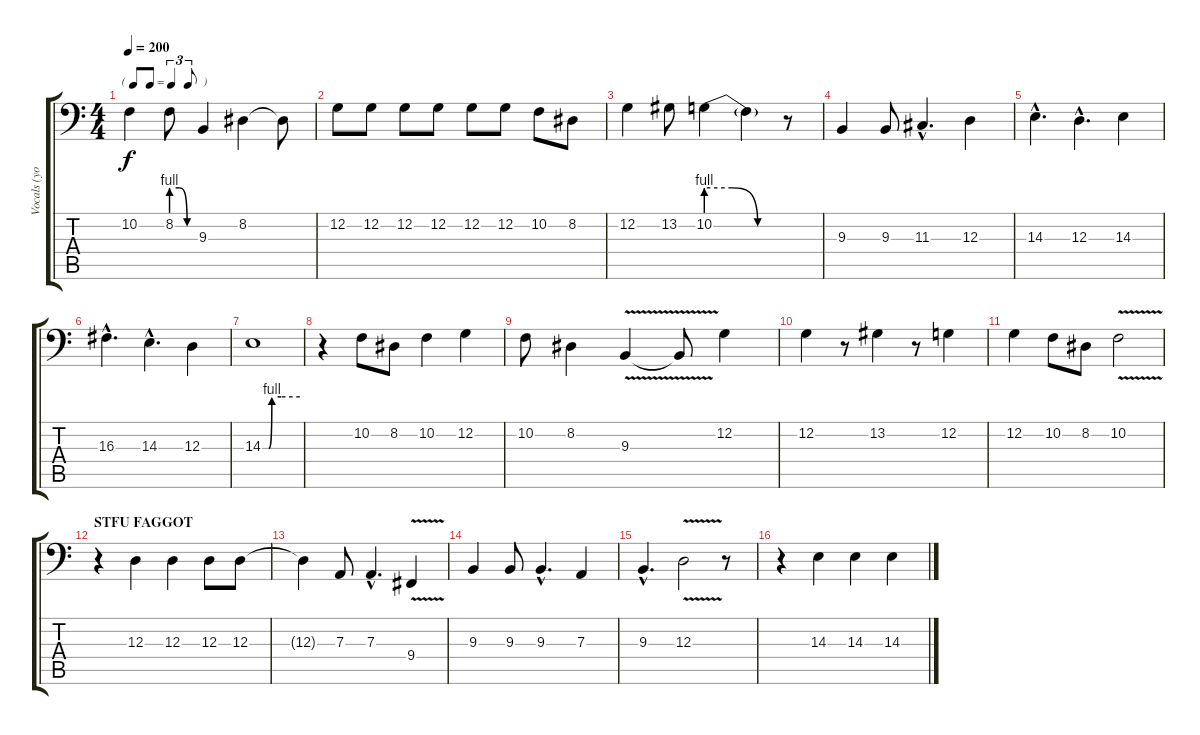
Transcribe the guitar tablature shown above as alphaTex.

\track ("Vocals (your mom)" "Vocals (yo") {instrument lead2sawtooth}
\staff {score tabs}
\tuning (C3 G2 D2 A1 E1 B0) {hide}
\ts (4 4)
\tf triplet8th
\tempo 200
\clef f4
\ks c
10.2.4{dy f} 8.2{be (custom 0 4 20 4 40 0 60 0)}.8 9.3.4 8.2.4 8.2{t}.8 |
12.2.8 12.2.8 12.2.8 12.2.8 12.2.8 12.2.8 10.2.8 8.2.8 |
12.2.4 13.2.8 10.2{be (custom 0 4 20 4 40 0 60 0)}.4 10.2{t}.4 r.8 |
9.3.4 9.3.8 11.3{hac}.4{d} 12.3.4 |
14.3{hac}.4{d} 12.3{hac}.4{d} 14.3.4 |
16.3{hac}.4{d} 14.3{hac}.4{d} 12.3.4 |
14.3{be (custom 0 0 10 0 15 4 30 4 60 4)}.1 |
r.4 10.2.8 8.2.8 10.2.4 12.2.4 |
10.2.8 8.2.4 9.3{v}.4 9.3{t}.8 12.2.4 |
12.2.4 r.8 13.2.4 r.8 12.2.4 |
12.2.4 10.2.8 8.2.8 10.2{v}.2 |
\section ("" "STFU FAGGOT")
r.4 12.3.4 12.3.4 12.3.8 12.3.8 |
12.3{t}.4 7.3.8 7.3{hac}.4{d} 9.4{v}.4 |
9.3.4 9.3.8 9.3{hac}.4{d} 7.3.4 |
9.3{hac}.4{d} 12.3{v}.2 r.8 |
r.4 14.3.4 14.3.4 14.3.4
